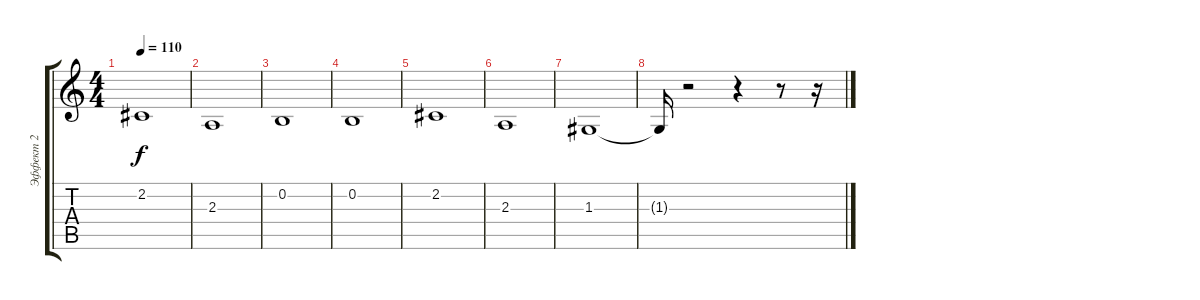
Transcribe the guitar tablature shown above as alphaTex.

\track ("Эффект 2" "Эффект 2") {instrument pad2warm}
\staff {score tabs}
\tuning (E4 B3 G3 D3 A2 E2) {hide}
\ts (4 4)
\tempo 110
\clef g2
\ks c
2.2.1{dy f} |
2.3.1 |
0.2.1 |
0.2.1 |
2.2.1 |
2.3.1 |
1.3.1 |
1.3{t}.16 r.2 r.4 r.8 r.16
